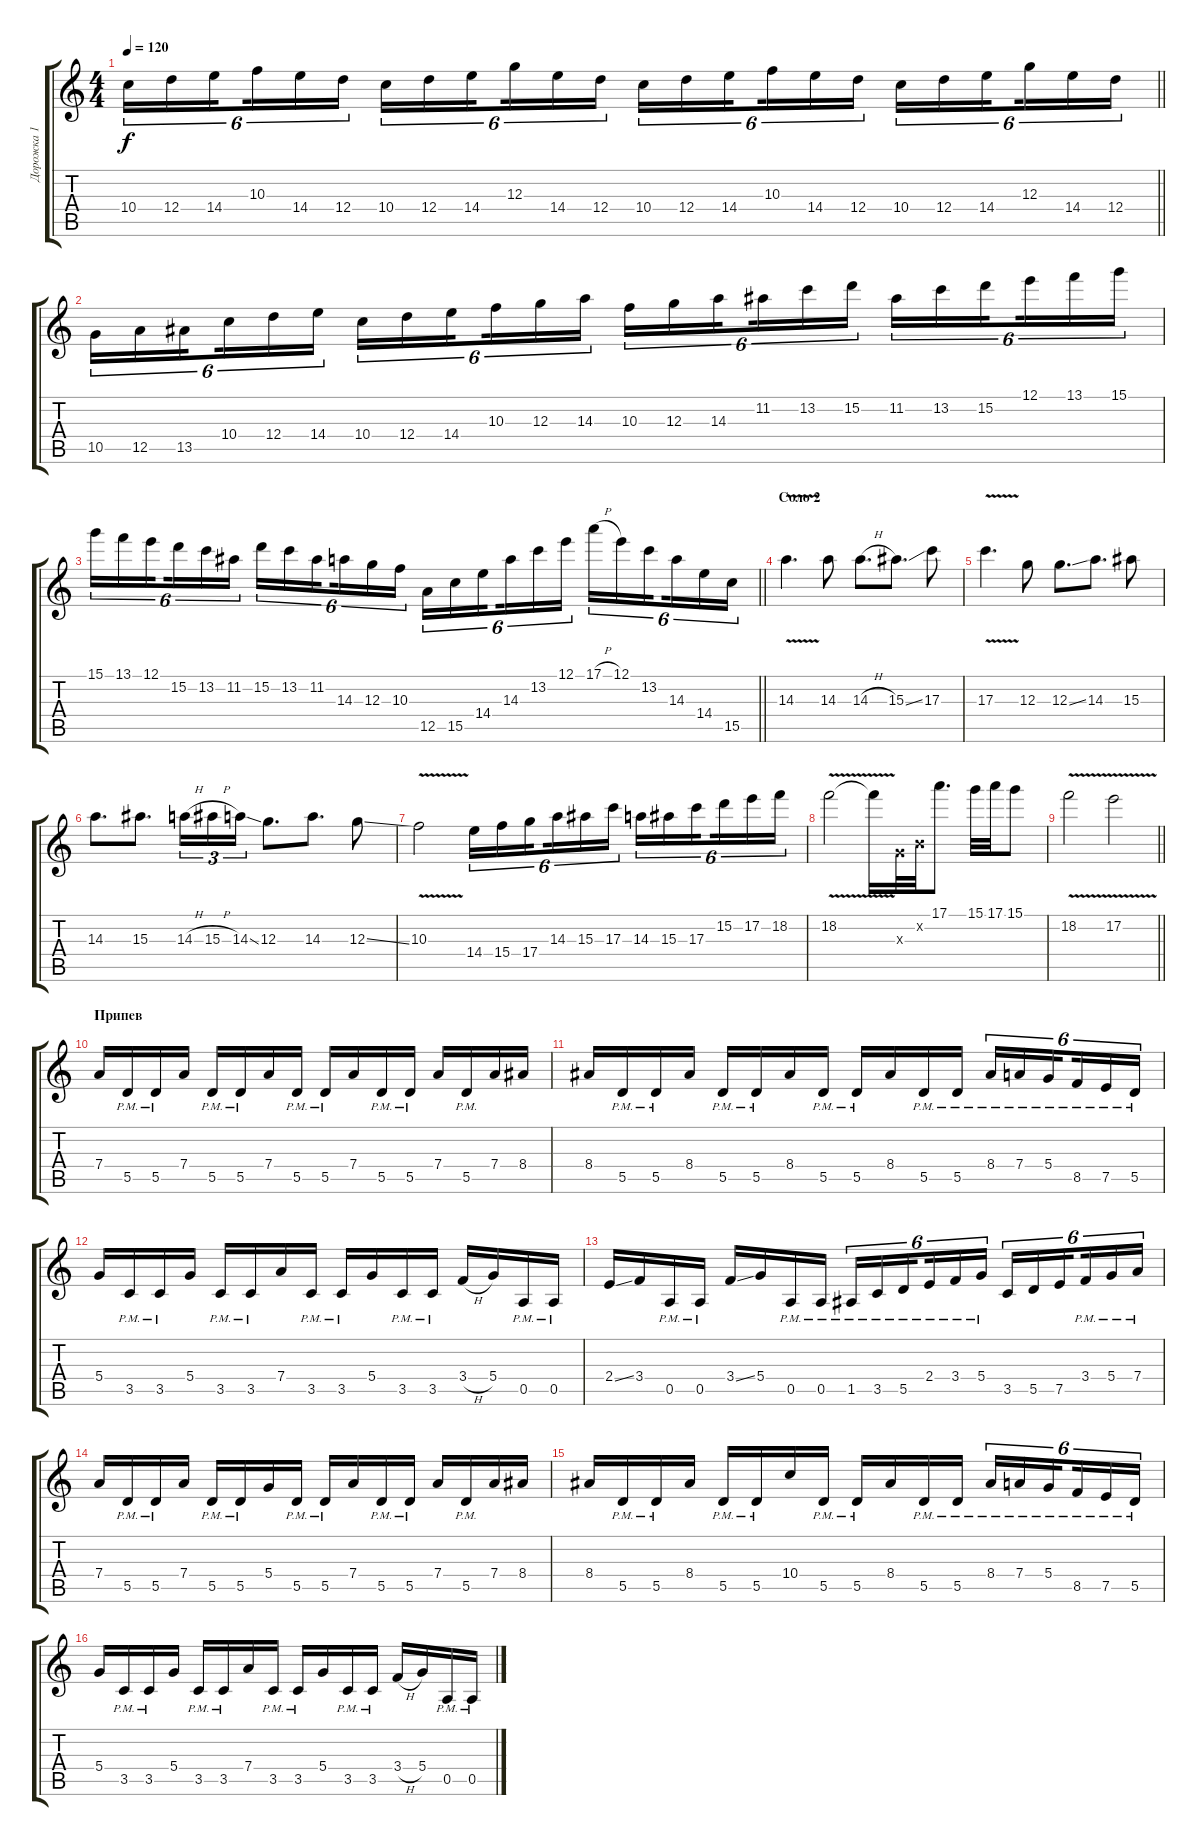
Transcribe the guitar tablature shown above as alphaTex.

\track ("Дорожка 1" "Дорожка 1") {instrument distortionguitar}
\staff {score tabs}
\tuning (E4 B3 G3 D3 A2 E2) {hide}
\ts (4 4)
\tempo 120
\clef g2
\barLineRight lightlight
\ks c
10.4.16{tu (6 4) dy f} 12.4.16{tu (6 4)} 14.4.16{tu (6 4) beam splitsecondary} 10.3.16{tu (6 4)} 14.4.16{tu (6 4)} 12.4.16{tu (6 4)} 10.4.16{tu (6 4)} 12.4.16{tu (6 4)} 14.4.16{tu (6 4) beam splitsecondary} 12.3.16{tu (6 4)} 14.4.16{tu (6 4)} 12.4.16{tu (6 4)} 10.4.16{tu (6 4)} 12.4.16{tu (6 4)} 14.4.16{tu (6 4) beam splitsecondary} 10.3.16{tu (6 4)} 14.4.16{tu (6 4)} 12.4.16{tu (6 4)} 10.4.16{tu (6 4)} 12.4.16{tu (6 4)} 14.4.16{tu (6 4) beam splitsecondary} 12.3.16{tu (6 4)} 14.4.16{tu (6 4)} 12.4.16{tu (6 4)} |
10.5.16{tu (6 4)} 12.5.16{tu (6 4)} 13.5.16{tu (6 4) beam splitsecondary} 10.4.16{tu (6 4)} 12.4.16{tu (6 4)} 14.4.16{tu (6 4)} 10.4.16{tu (6 4)} 12.4.16{tu (6 4)} 14.4.16{tu (6 4) beam splitsecondary} 10.3.16{tu (6 4)} 12.3.16{tu (6 4)} 14.3.16{tu (6 4)} 10.3.16{tu (6 4)} 12.3.16{tu (6 4)} 14.3.16{tu (6 4) beam splitsecondary} 11.2.16{tu (6 4)} 13.2.16{tu (6 4)} 15.2.16{tu (6 4)} 11.2.16{tu (6 4)} 13.2.16{tu (6 4)} 15.2.16{tu (6 4) beam splitsecondary} 12.1.16{tu (6 4)} 13.1.16{tu (6 4)} 15.1.16{tu (6 4)} |
\barLineRight lightlight
15.1.16{tu (6 4)} 13.1.16{tu (6 4)} 12.1.16{tu (6 4) beam splitsecondary} 15.2.16{tu (6 4)} 13.2.16{tu (6 4)} 11.2.16{tu (6 4)} 15.2.16{tu (6 4)} 13.2.16{tu (6 4)} 11.2.16{tu (6 4) beam splitsecondary} 14.3.16{tu (6 4)} 12.3.16{tu (6 4)} 10.3.16{tu (6 4)} 12.5.16{tu (6 4)} 15.5.16{tu (6 4)} 14.4.16{tu (6 4) beam splitsecondary} 14.3.16{tu (6 4)} 13.2.16{tu (6 4)} 12.1.16{tu (6 4)} 17.1{h}.16{tu (6 4)} 12.1.16{tu (6 4)} 13.2.16{tu (6 4) beam splitsecondary} 14.3.16{tu (6 4)} 14.4.16{tu (6 4)} 15.5.16{tu (6 4)} |
\section ("" "Соло 2")
14.3{v}.4{d} 14.3.8 14.3{h}.8{d} 15.3{ss}.8{d} 17.3.8 |
17.3{v}.4{d} 12.3.8 12.3{ss}.8{d} 14.3.8{d} 15.3.8 |
14.3.8{d} 15.3.8{d} 14.3{h}.16{tu (3 2)} 15.3{h}.16{tu (3 2)} 14.3{ss}.16{tu (3 2)} 12.3.8{d} 14.3.8{d} 12.3{ss}.8 |
10.3{v}.2 14.4.16{tu (6 4)} 15.4.16{tu (6 4)} 17.4.16{tu (6 4) beam splitsecondary} 14.3.16{tu (6 4)} 15.3.16{tu (6 4)} 17.3.16{tu (6 4)} 14.3.16{tu (6 4)} 15.3.16{tu (6 4)} 17.3.16{tu (6 4) beam splitsecondary} 15.2.16{tu (6 4)} 17.2.16{tu (6 4)} 18.2.16{tu (6 4)} |
18.2{v}.2 18.2{t}.16 0.3{x}.32 0.2{x}.32 17.1.8{d} 15.1.32 17.1.32 15.1.8 |
\barLineRight lightlight
18.2{v}.2 17.2{v}.2 |
\section ("" "Припев")
7.4.16 5.5{pm}.16 5.5{pm}.16 7.4.16 5.5{pm}.16 5.5{pm}.16 7.4.16 5.5{pm}.16 5.5{pm}.16 7.4.16 5.5{pm}.16 5.5{pm}.16 7.4.16 5.5{pm}.16 7.4.16 8.4.16 |
8.4.16 5.5{pm}.16 5.5{pm}.16 8.4.16 5.5{pm}.16 5.5{pm}.16 8.4.16 5.5{pm}.16 5.5{pm}.16 8.4.16 5.5{pm}.16 5.5{pm}.16 8.4{pm}.16{tu (6 4)} 7.4{pm}.16{tu (6 4)} 5.4{pm}.16{tu (6 4) beam splitsecondary} 8.5{pm}.16{tu (6 4)} 7.5{pm}.16{tu (6 4)} 5.5{pm}.16{tu (6 4)} |
5.4.16 3.5{pm}.16 3.5{pm}.16 5.4.16 3.5{pm}.16 3.5{pm}.16 7.4.16 3.5{pm}.16 3.5{pm}.16 5.4.16 3.5{pm}.16 3.5{pm}.16 3.4{h}.16 5.4.16 0.5{pm}.16 0.5{pm}.16 |
2.4{ss}.16 3.4.16 0.5{pm}.16 0.5{pm}.16 3.4{ss}.16 5.4.16 0.5{pm}.16 0.5{pm}.16 1.5{pm}.16{tu (6 4)} 3.5{pm}.16{tu (6 4)} 5.5{pm}.16{tu (6 4) beam splitsecondary} 2.4{pm}.16{tu (6 4)} 3.4{pm}.16{tu (6 4)} 5.4{pm}.16{tu (6 4)} 3.5.16{tu (6 4)} 5.5.16{tu (6 4)} 7.5.16{tu (6 4) beam splitsecondary} 3.4{pm}.16{tu (6 4)} 5.4{pm}.16{tu (6 4)} 7.4{pm}.16{tu (6 4)} |
7.4.16 5.5{pm}.16 5.5{pm}.16 7.4.16 5.5{pm}.16 5.5{pm}.16 5.4.16 5.5{pm}.16 5.5{pm}.16 7.4.16 5.5{pm}.16 5.5{pm}.16 7.4.16 5.5{pm}.16 7.4.16 8.4.16 |
8.4.16 5.5{pm}.16 5.5{pm}.16 8.4.16 5.5{pm}.16 5.5{pm}.16 10.4.16 5.5{pm}.16 5.5{pm}.16 8.4.16 5.5{pm}.16 5.5{pm}.16 8.4{pm}.16{tu (6 4)} 7.4{pm}.16{tu (6 4)} 5.4{pm}.16{tu (6 4) beam splitsecondary} 8.5{pm}.16{tu (6 4)} 7.5{pm}.16{tu (6 4)} 5.5{pm}.16{tu (6 4)} |
5.4.16 3.5{pm}.16 3.5{pm}.16 5.4.16 3.5{pm}.16 3.5{pm}.16 7.4.16 3.5{pm}.16 3.5{pm}.16 5.4.16 3.5{pm}.16 3.5{pm}.16 3.4{h}.16 5.4.16 0.5{pm}.16 0.5{pm}.16
